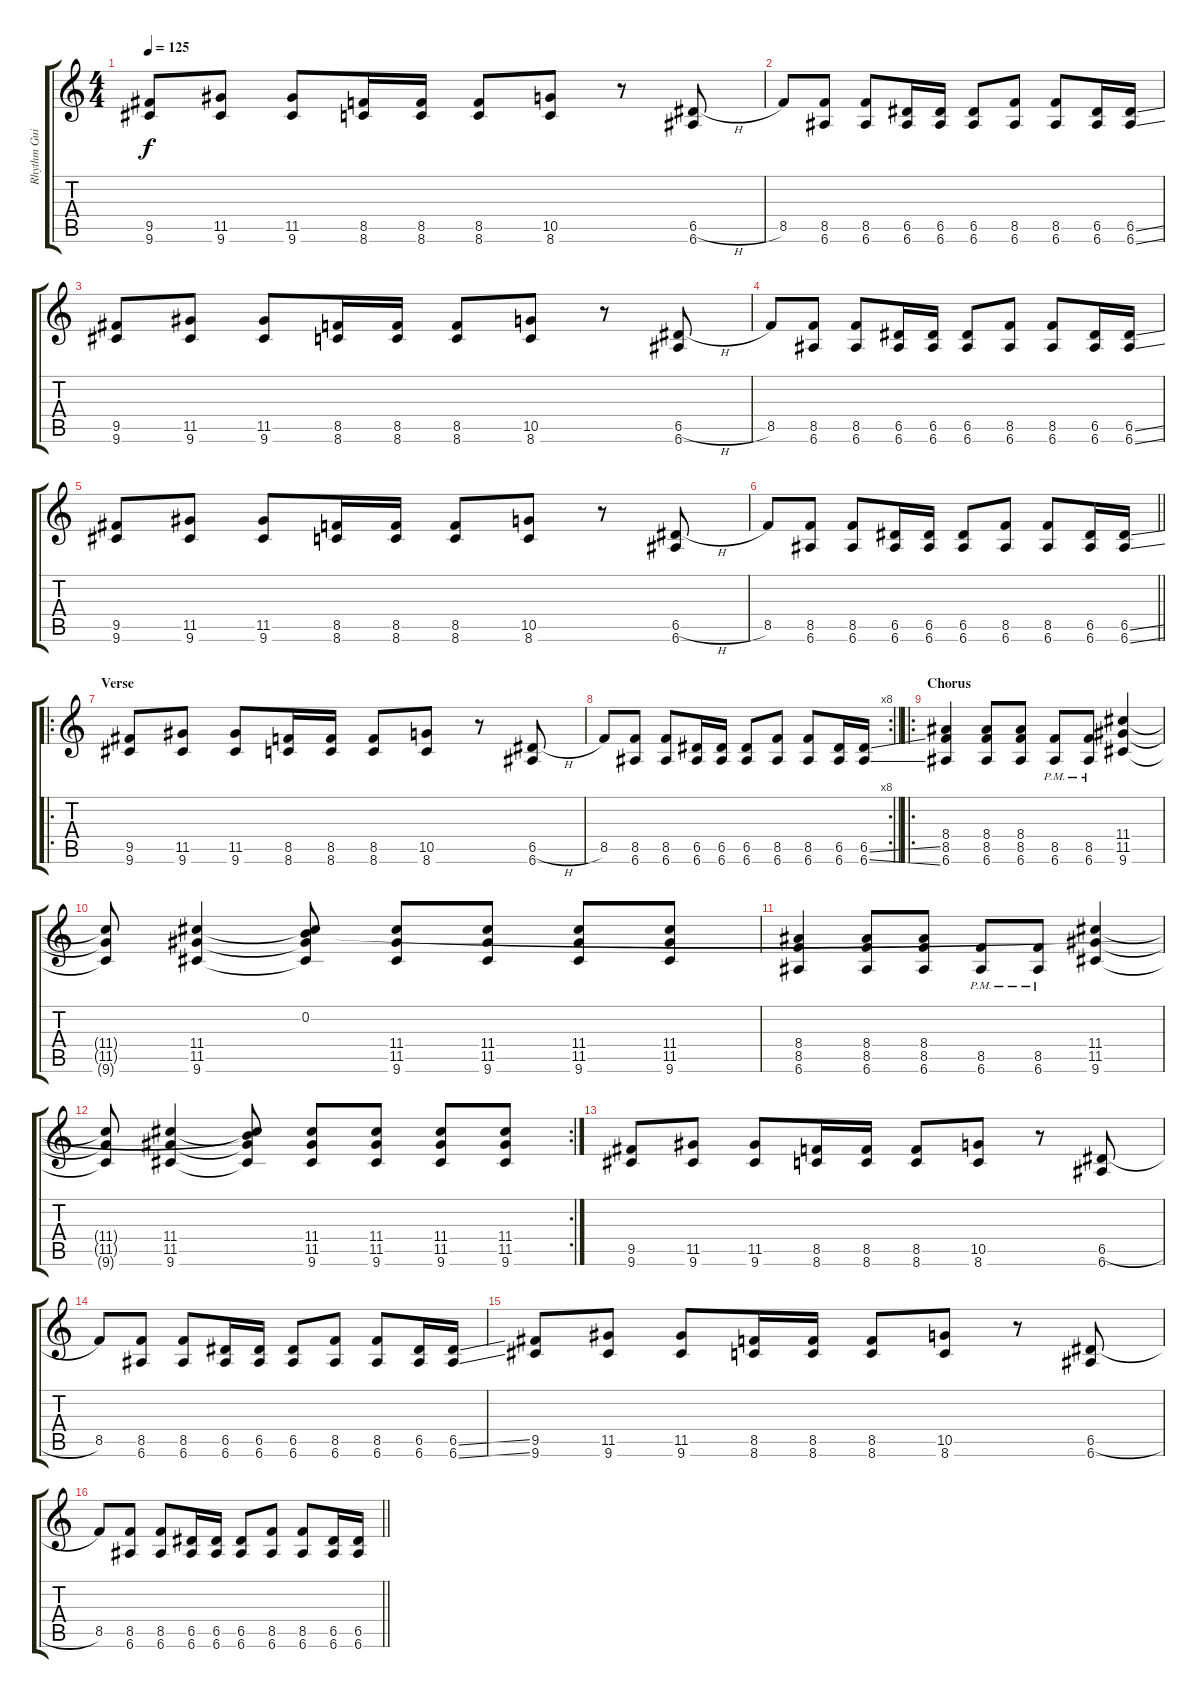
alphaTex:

\track ("Rhythm Guitar" "Rhythm Gui") {instrument distortionguitar}
\staff {score tabs}
\tuning (E4 B3 G3 D3 A2 E2) {hide}
\ts (4 4)
\tempo 125
\clef g2
\ks c
(9.5 9.6).8{dy f} (11.5 9.6).8 (11.5 9.6).8 (8.5 8.6).16 (8.5 8.6).16 (8.5 8.6).8 (10.5 8.6).8 r.8 (6.5{h} 6.6).8 |
8.5.8 (8.5 6.6).8 (8.5 6.6).8 (6.5 6.6).16 (6.5 6.6).16 (6.5 6.6).8 (8.5 6.6).8 (8.5 6.6).8 (6.5 6.6).16 (6.5{ss} 6.6{ss}).16 |
(9.5 9.6).8 (11.5 9.6).8 (11.5 9.6).8 (8.5 8.6).16 (8.5 8.6).16 (8.5 8.6).8 (10.5 8.6).8 r.8 (6.5{h} 6.6).8 |
8.5.8 (8.5 6.6).8 (8.5 6.6).8 (6.5 6.6).16 (6.5 6.6).16 (6.5 6.6).8 (8.5 6.6).8 (8.5 6.6).8 (6.5 6.6).16 (6.5{ss} 6.6{ss}).16 |
(9.5 9.6).8 (11.5 9.6).8 (11.5 9.6).8 (8.5 8.6).16 (8.5 8.6).16 (8.5 8.6).8 (10.5 8.6).8 r.8 (6.5{h} 6.6).8 |
\barLineRight lightlight
8.5.8 (8.5 6.6).8 (8.5 6.6).8 (6.5 6.6).16 (6.5 6.6).16 (6.5 6.6).8 (8.5 6.6).8 (8.5 6.6).8 (6.5 6.6).16 (6.5{ss} 6.6{ss}).16 |
\ro
\section ("" "Verse")
(9.5 9.6).8 (11.5 9.6).8 (11.5 9.6).8 (8.5 8.6).16 (8.5 8.6).16 (8.5 8.6).8 (10.5 8.6).8 r.8 (6.5{h} 6.6).8 |
\rc 8
\barLineRight lightlight
8.5.8 (8.5 6.6).8 (8.5 6.6).8 (6.5 6.6).16 (6.5 6.6).16 (6.5 6.6).8 (8.5 6.6).8 (8.5 6.6).8 (6.5 6.6).16 (6.5{ss} 6.6{ss}).16 |
\ro
\section ("" "Chorus")
(8.4 8.5 6.6).4 (8.4 8.5 6.6).8 (8.4 8.5 6.6).8 (8.5{pm} 6.6{pm}).8 (8.5{pm} 6.6{pm}).8 (11.4 11.5 9.6).4 |
(11.4{t} 11.5{t} 9.6{t}).8 (11.4 11.5 9.6).4 (0.2 11.4{t} 11.5{t} 9.6{t}).8 (11.4 11.5 9.6).8 (11.4 11.5 9.6).8 (11.4 11.5 9.6).8 (11.4 11.5 9.6).8 |
(8.4 8.5 6.6).4 (8.4 8.5 6.6).8 (8.4 8.5 6.6).8 (8.5{pm} 6.6{pm}).8 (8.5{pm} 6.6{pm}).8 (11.4 11.5 9.6).4 |
\rc 2
(11.4{t} 11.5{t} 9.6{t}).8 (11.4 11.5 9.6).4 (0.2{t} 11.4{t} 11.5{t} 9.6{t}).8 (11.4 11.5 9.6).8 (11.4 11.5 9.6).8 (11.4 11.5 9.6).8 (11.4 11.5 9.6).8 |
(9.5 9.6).8 (11.5 9.6).8 (11.5 9.6).8 (8.5 8.6).16 (8.5 8.6).16 (8.5 8.6).8 (10.5 8.6).8 r.8 (6.5{h} 6.6).8 |
8.5.8 (8.5 6.6).8 (8.5 6.6).8 (6.5 6.6).16 (6.5 6.6).16 (6.5 6.6).8 (8.5 6.6).8 (8.5 6.6).8 (6.5 6.6).16 (6.5{ss} 6.6{ss}).16 |
(9.5 9.6).8 (11.5 9.6).8 (11.5 9.6).8 (8.5 8.6).16 (8.5 8.6).16 (8.5 8.6).8 (10.5 8.6).8 r.8 (6.5{h} 6.6).8 |
\barLineRight lightlight
8.5.8 (8.5 6.6).8 (8.5 6.6).8 (6.5 6.6).16 (6.5 6.6).16 (6.5 6.6).8 (8.5 6.6).8 (8.5 6.6).8 (6.5 6.6).16 (6.5{ss} 6.6{ss}).16
